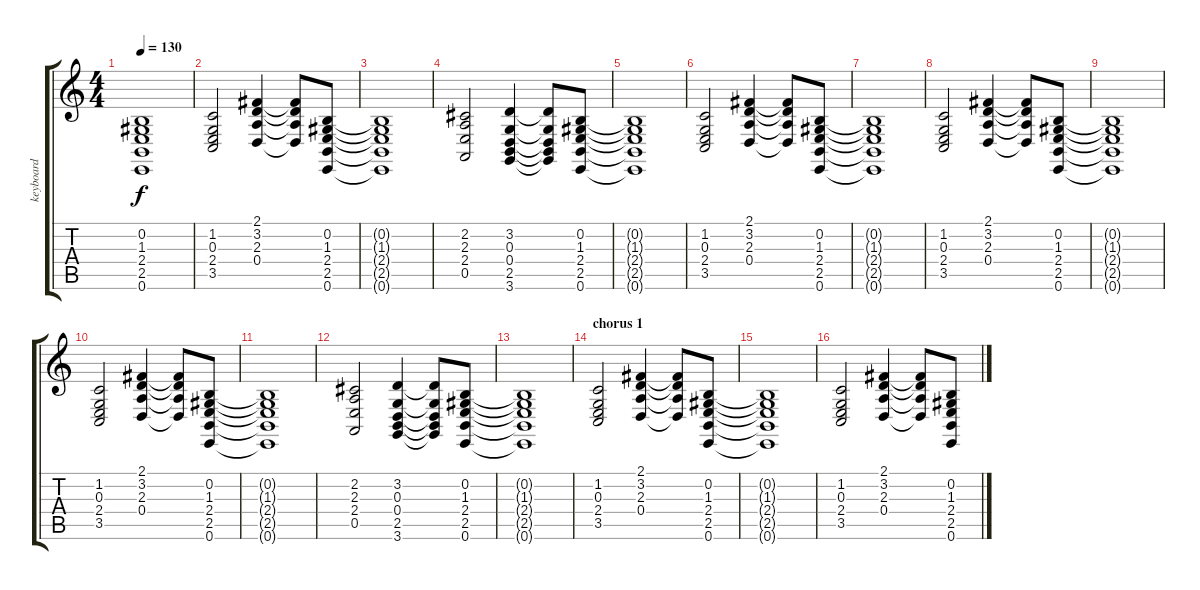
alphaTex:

\track ("keyboard" "keyboard") {instrument pad2warm}
\staff {score tabs}
\tuning (E4 B3 G3 D3 A2 E2) {hide}
\ts (4 4)
\tempo 130
\clef g2
\ks c
(0.2{t} 1.3{t} 2.4{t} 2.5{t} 0.6{t}).1{dy f} |
(1.2 0.3 2.4 3.5).2 (2.1 3.2 2.3 0.4).4 (2.1{t} 3.2{t} 2.3{t} 0.4{t}).8 (0.2 1.3 2.4 2.5 0.6).8 |
(0.2{t} 1.3{t} 2.4{t} 2.5{t} 0.6{t}).1 |
(2.2 2.3 2.4 0.5).2 (3.2 0.3 0.4 2.5 3.6).4 (3.2{t} 0.3{t} 0.4{t} 2.5{t} 3.6{t}).8 (0.2 1.3 2.4 2.5 0.6).8 |
(0.2{t} 1.3{t} 2.4{t} 2.5{t} 0.6{t}).1 |
(1.2 0.3 2.4 3.5).2 (2.1 3.2 2.3 0.4).4 (2.1{t} 3.2{t} 2.3{t} 0.4{t}).8 (0.2 1.3 2.4 2.5 0.6).8 |
(0.2{t} 1.3{t} 2.4{t} 2.5{t} 0.6{t}).1 |
(1.2 0.3 2.4 3.5).2 (2.1 3.2 2.3 0.4).4 (2.1{t} 3.2{t} 2.3{t} 0.4{t}).8 (0.2 1.3 2.4 2.5 0.6).8 |
(0.2{t} 1.3{t} 2.4{t} 2.5{t} 0.6{t}).1 |
(1.2 0.3 2.4 3.5).2 (2.1 3.2 2.3 0.4).4 (2.1{t} 3.2{t} 2.3{t} 0.4{t}).8 (0.2 1.3 2.4 2.5 0.6).8 |
(0.2{t} 1.3{t} 2.4{t} 2.5{t} 0.6{t}).1 |
(2.2 2.3 2.4 0.5).2 (3.2 0.3 0.4 2.5 3.6).4 (3.2{t} 0.3{t} 0.4{t} 2.5{t} 3.6{t}).8 (0.2 1.3 2.4 2.5 0.6).8 |
(0.2{t} 1.3{t} 2.4{t} 2.5{t} 0.6{t}).1 |
\section ("" "chorus 1")
(1.2 0.3 2.4 3.5).2 (2.1 3.2 2.3 0.4).4 (2.1{t} 3.2{t} 2.3{t} 0.4{t}).8 (0.2 1.3 2.4 2.5 0.6).8 |
(0.2{t} 1.3{t} 2.4{t} 2.5{t} 0.6{t}).1 |
(1.2 0.3 2.4 3.5).2 (2.1 3.2 2.3 0.4).4 (2.1{t} 3.2{t} 2.3{t} 0.4{t}).8 (0.2 1.3 2.4 2.5 0.6).8
